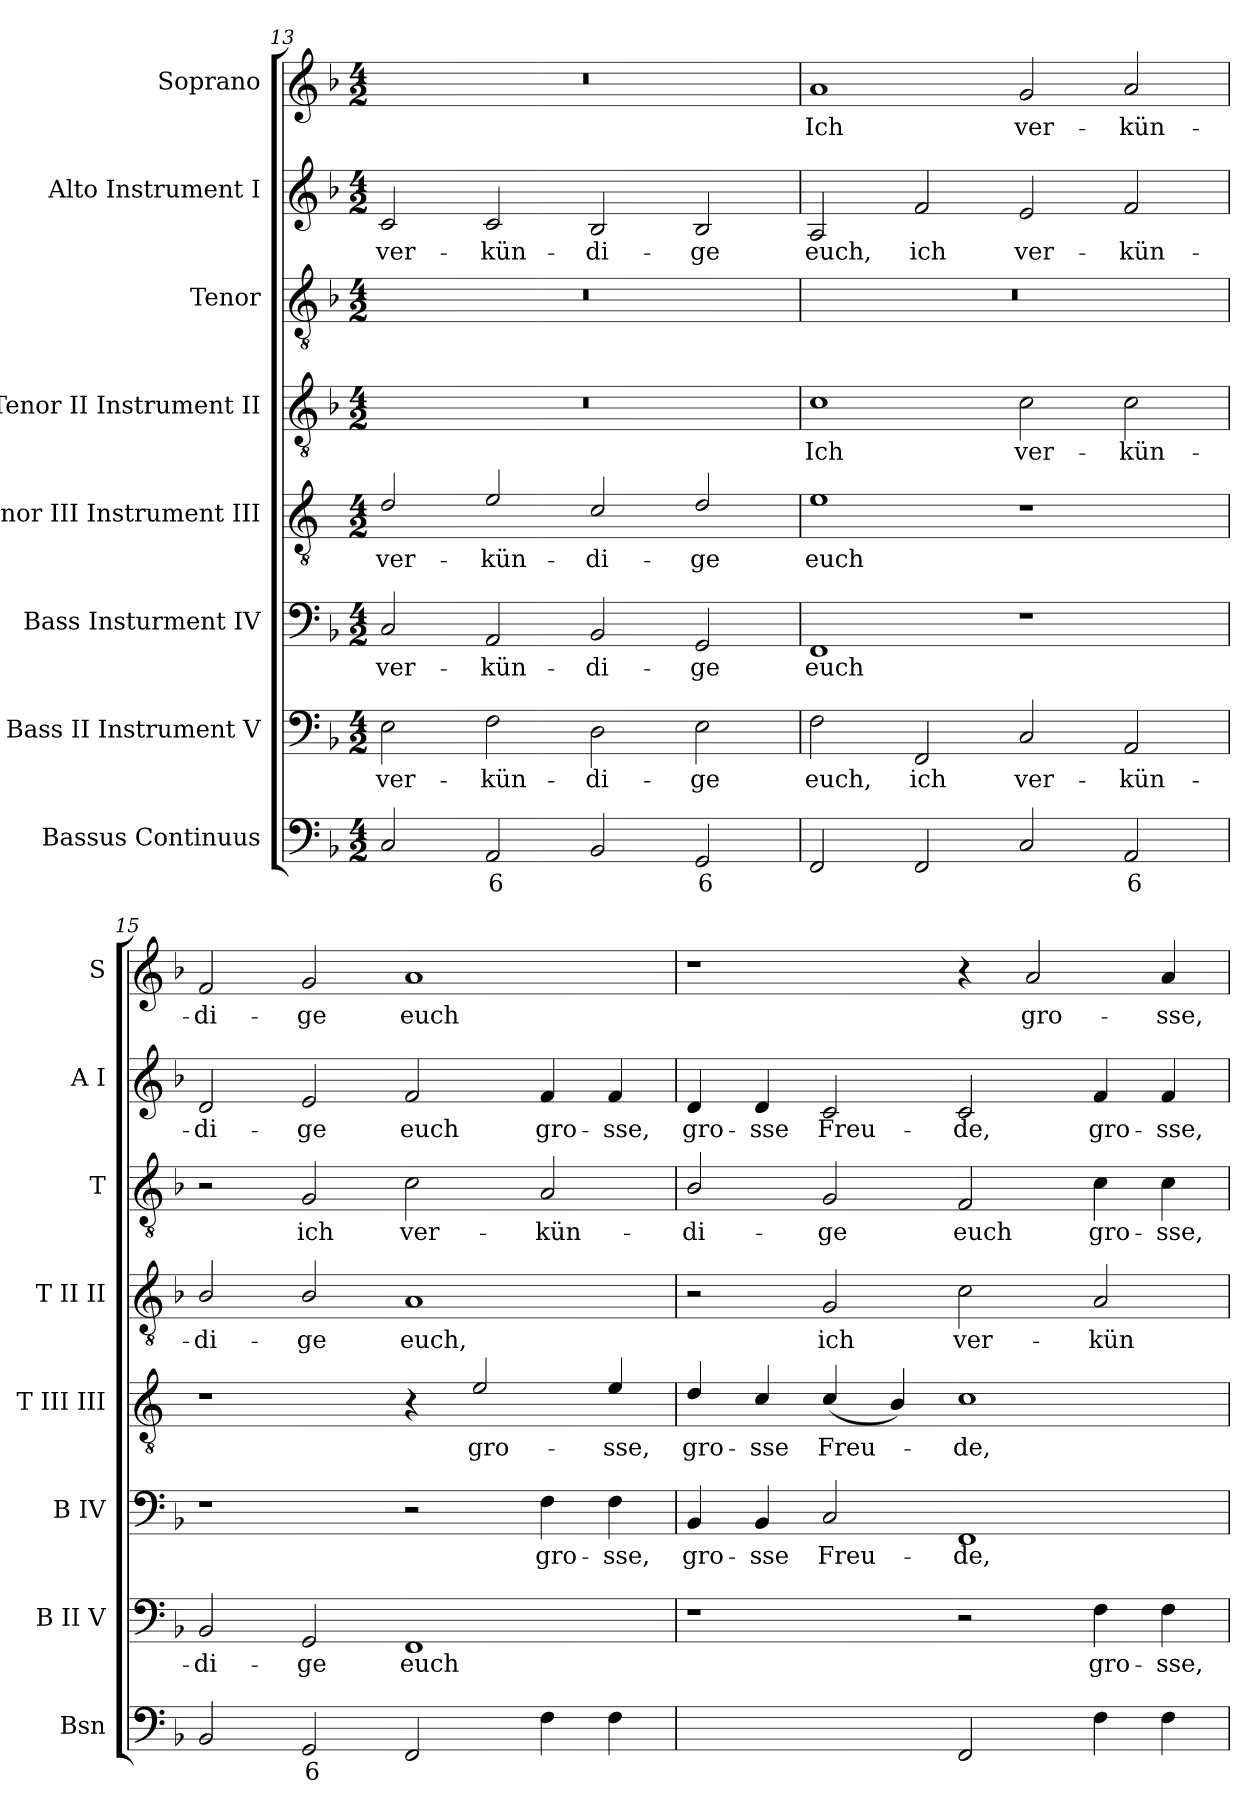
**kern	**text	**kern	**text	**kern	**text	**kern	**text	**kern	**text	**kern	**text	**kern	**text	**kern	**text
*part8	*part8	*part7	*part7	*part6	*part6	*part5	*part5	*part4	*part4	*part3	*part3	*part2	*part2	*part1	*part1
*staff8	*staff8	*staff7	*staff7	*staff6	*staff6	*staff5	*staff5	*staff4	*staff4	*staff3	*staff3	*staff2	*staff2	*staff1	*staff1
*I"Bassus Continuus	*	*I"Bass II Instrument V	*	*I"Bass Insturment IV	*	*I"Tenor III Instrument III	*	*I"Tenor II Instrument II	*	*I"Tenor	*	*I"Alto Instrument I	*	*I"Soprano	*
*I'Bsn	*	*I'B II V	*	*I'B IV	*	*I'T III III	*	*I'T II II	*	*I'T	*	*I'A I	*	*I'S	*
*clefF4	*	*clefF4	*	*clefF4	*	*clefGv2	*	*clefGv2	*	*clefGv2	*	*clefG2	*	*clefG2	*
*	*	*	*	*	*	*ITrd4c7	*	*	*	*	*	*	*	*	*
*k[b-]	*	*k[b-]	*	*k[b-]	*	*k[b-]	*	*k[b-]	*	*k[b-]	*	*k[b-]	*	*k[b-]	*
*F:	*	*F:	*	*F:	*	*F:	*	*F:	*	*F:	*	*F:	*	*F:	*
*M4/2	*	*M4/2	*	*M4/2	*	*M4/2	*	*M4/2	*	*M4/2	*	*M4/2	*	*M4/2	*
=13	=13	=13	=13	=13	=13	=13	=13	=13	=13	=13	=13	=13	=13	=13	=13
!	!	!	!LO:LY:b	!	!LO:LY:b	!	!LO:LY:b	!	!	!	!	!	!LO:LY:b	!	!
2C/	.	2E\	ver-	2C/	ver-	2G/	ver-	0r	.	0r	.	2c/	ver-	0r	.
!	!LO:LY:b	!	!LO:LY:b	!	!LO:LY:b	!	!LO:LY:b	!	!	!	!	!	!LO:LY:b	!	!
2AA/	6	2F\	-kün-	2AA/	-kün-	2A/	-kün-	.	.	.	.	2c/	-kün-	.	.
!	!	!	!LO:LY:b	!	!LO:LY:b	!	!LO:LY:b	!	!	!	!	!	!LO:LY:b	!	!
2BB-/	.	2D\	-di-	2BB-/	-di-	2F/	-di-	.	.	.	.	2B-/	-di-	.	.
!	!LO:LY:b	!	!LO:LY:b	!	!LO:LY:b	!	!LO:LY:b	!	!	!	!	!	!LO:LY:b	!	!
2GG/	6	2E\	-ge	2GG/	-ge	2G/	-ge	.	.	.	.	2B-/	-ge	.	.
=14	=14	=14	=14	=14	=14	=14	=14	=14	=14	=14	=14	=14	=14	=14	=14
!	!	!	!LO:LY:b	!	!LO:LY:b	!	!LO:LY:b	!	!LO:LY:b	!	!	!	!LO:LY:b	!	!LO:LY:b
2FF/	.	2F\	euch,	1FF	euch	1A	euch	1c	Ich	0r	.	2A/	euch,	1a	Ich
!	!	!	!LO:LY:b	!	!	!	!	!	!	!	!	!	!LO:LY:b	!	!
2FF/	.	2FF/	ich	.	.	.	.	.	.	.	.	2f/	ich	.	.
!	!	!	!LO:LY:b	!	!	!	!	!	!LO:LY:b	!	!	!	!LO:LY:b	!	!LO:LY:b
2C/	.	2C/	ver-	1r	.	1r	.	2c\	ver-	.	.	2e/	ver-	2g/	ver-
!	!LO:LY:b	!	!LO:LY:b	!	!	!	!	!	!LO:LY:b	!	!	!	!LO:LY:b	!	!LO:LY:b
2AA/	6	2AA/	-kün-	.	.	.	.	2c\	-kün-	.	.	2f/	-kün-	2a/	-kün-
=15	=15	=15	=15	=15	=15	=15	=15	=15	=15	=15	=15	=15	=15	=15	=15
!	!	!	!LO:LY:b	!	!	!	!	!	!LO:LY:b	!	!	!	!LO:LY:b	!	!LO:LY:b
2BB-/	.	2BB-/	-di-	1r	.	1r	.	2B-/	-di-	2r	.	2d/	-di-	2f/	-di-
!	!LO:LY:b	!	!LO:LY:b	!	!	!	!	!	!LO:LY:b	!	!LO:LY:b	!	!LO:LY:b	!	!LO:LY:b
2GG/	6	2GG/	-ge	.	.	.	.	2B-/	-ge	2G/	ich	2e/	-ge	2g/	-ge
!	!	!	!LO:LY:b	!	!	!	!	!	!LO:LY:b	!	!LO:LY:b	!	!LO:LY:b	!	!LO:LY:b
2FF/	.	1FF	euch	2r	.	4r	.	1A	euch,	2c\	ver-	2f/	euch	1a	euch
!	!	!	!	!	!	!	!LO:LY:b	!	!	!	!	!	!	!	!
.	.	.	.	.	.	2A/	gro-	.	.	.	.	.	.	.	.
!	!	!	!	!	!LO:LY:b	!	!	!	!	!	!LO:LY:b	!	!LO:LY:b	!	!
4F\	.	.	.	4F\	gro-	.	.	.	.	2A/	-kün-	4f/	gro-	.	.
!	!	!	!	!	!LO:LY:b	!	!LO:LY:b	!	!	!	!	!	!LO:LY:b	!	!
4F\	.	.	.	4F\	-sse,	4A/	-sse,	.	.	.	.	4f/	-sse,	.	.
!!LO:PB:g=z
=16	=16	=16	=16	=16	=16	=16	=16	=16	=16	=16	=16	=16	=16	=16	=16
!	!LO:LY:b	!	!	!	!LO:LY:b	!	!LO:LY:b	!	!	!	!LO:LY:b	!	!LO:LY:b	!	!
[4BB-/yy	6	1r	.	4BB-/	gro-	4G/	gro-	2r	.	2B-/	-di-	4d/	gro-	1r	.
!	!LO:LY:b	!	!	!	!LO:LY:b	!	!LO:LY:b	!	!	!	!	!	!LO:LY:b	!	!
4BB-/yy]	5	.	.	4BB-/	-sse	4F/	-sse	.	.	.	.	4d/	-sse	.	.
!	!LO:LY:b	!	!	!	!LO:LY:b	!	!LO:LY:b	!	!LO:LY:b	!	!LO:LY:b	!	!LO:LY:b	!	!
[4C/yy	4	.	.	2C/	Freu-	(<4F/	Freu-	2G/	ich	2G/	-ge	2c/	Freu-	.	.
!	!LO:LY:b	!	!	!	!	!	!	!	!	!	!	!	!	!	!
4C/yy]	3	.	.	.	.	4E/)	.	.	.	.	.	.	.	.	.
!	!	!	!	!	!LO:LY:b	!	!LO:LY:b	!	!LO:LY:b	!	!LO:LY:b	!	!LO:LY:b	!	!
2FF/	.	2r	.	1FF	-de,	1F	de,	2c\	ver-	2F/	euch	2c/	-de,	4r	.
!	!	!	!	!	!	!	!	!	!	!	!	!	!	!	!LO:LY:b
.	.	.	.	.	.	.	.	.	.	.	.	.	.	2a/	gro-
!	!	!	!LO:LY:b	!	!	!	!	!	!LO:LY:b	!	!LO:LY:b	!	!LO:LY:b	!	!
4F\	.	4F\	gro-	.	.	.	.	2A/	-kün-	4c\	gro-	4f/	gro-	.	.
!	!	!	!LO:LY:b	!	!	!	!	!	!	!	!LO:LY:b	!	!LO:LY:b	!	!LO:LY:b
4F\	.	4F\	-sse,	.	.	.	.	.	.	4c\	-sse,	4f/	-sse,	4a/	-sse,
=	=	=	=	=	=	=	=	=	=	=	=	=	=	=	=
*-	*-	*-	*-	*-	*-	*-	*-	*-	*-	*-	*-	*-	*-	*-	*-
